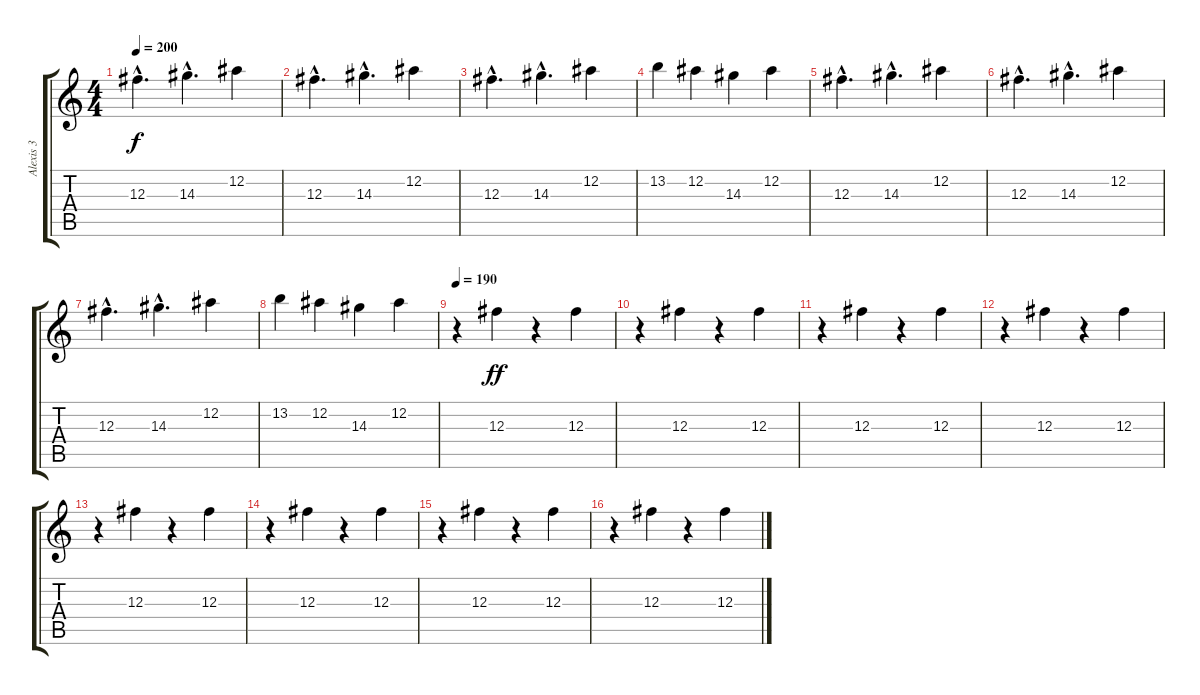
\track ("Alexis 3" "Alexis 3") {instrument distortionguitar}
\staff {score tabs}
\tuning (Eb4 Bb3 Gb3 Db3 Ab2 Eb2) {hide}
\ts (4 4)
\tempo 200
\clef g2
\ks c
12.3{hac}.4{d dy f} 14.3{hac}.4{d} 12.2.4 |
12.3{hac}.4{d} 14.3{hac}.4{d} 12.2.4 |
12.3{hac}.4{d} 14.3{hac}.4{d} 12.2.4 |
13.2.4 12.2.4 14.3.4 12.2.4 |
12.3{hac}.4{d} 14.3{hac}.4{d} 12.2.4 |
12.3{hac}.4{d} 14.3{hac}.4{d} 12.2.4 |
12.3{hac}.4{d} 14.3{hac}.4{d} 12.2.4 |
13.2.4 12.2.4 14.3.4 12.2.4 |
\tempo 190
r.4 12.3.4{dy ff} r.4 12.3.4 |
r.4 12.3.4 r.4 12.3.4 |
r.4 12.3.4 r.4 12.3.4 |
r.4 12.3.4 r.4 12.3.4 |
r.4 12.3.4 r.4 12.3.4 |
r.4 12.3.4 r.4 12.3.4 |
r.4 12.3.4 r.4 12.3.4 |
r.4 12.3.4 r.4 12.3.4
